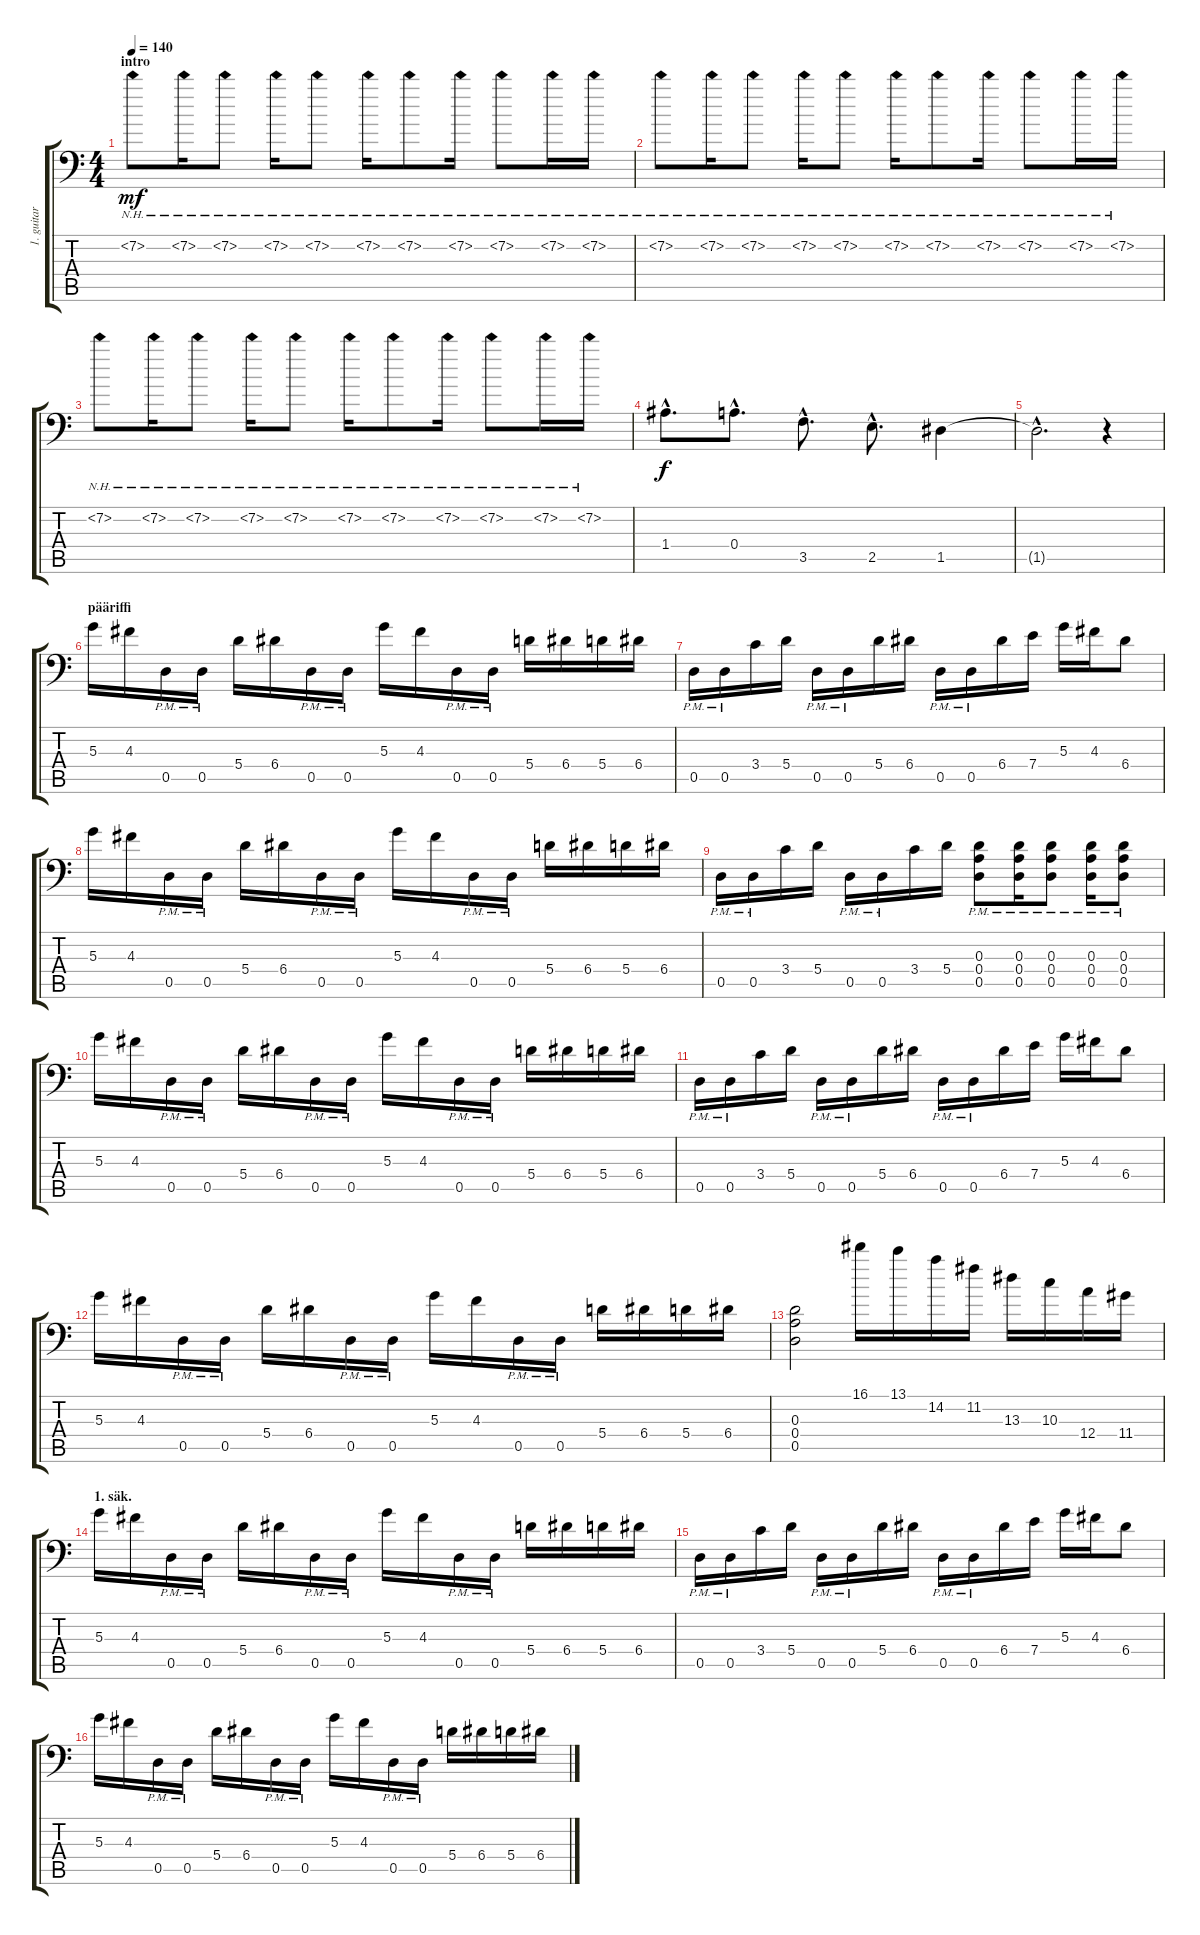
\track ("1. guitar" "1. guitar") {instrument distortionguitar}
\staff {score tabs}
\tuning (B3 G3 D3 A2 D2 A1) {hide}
\ts (4 4)
\section ("" "intro")
\tempo 140
\clef f4
\ks c
7.2{nh}.8{dy mf instrument distortionguitar} 7.2{nh}.16 7.2{nh}.8 7.2{nh}.16 7.2{nh}.8 7.2{nh}.16 7.2{nh}.8 7.2{nh}.16 7.2{nh}.8 7.2{nh}.16 7.2{nh}.16 |
7.2{nh}.8 7.2{nh}.16 7.2{nh}.8 7.2{nh}.16 7.2{nh}.8 7.2{nh}.16 7.2{nh}.8 7.2{nh}.16 7.2{nh}.8 7.2{nh}.16 7.2{nh}.16 |
7.2{nh}.8 7.2{nh}.16 7.2{nh}.8 7.2{nh}.16 7.2{nh}.8 7.2{nh}.16 7.2{nh}.8 7.2{nh}.16 7.2{nh}.8 7.2{nh}.16 7.2{nh}.16 |
1.4{hac}.8{d dy f} 0.4{hac}.8{d} 3.5{hac}.8{d} 2.5{hac}.8{d} 1.5.4{balance 8} |
1.5{hac t}.2{d} r.4 |
\section ("" "pääriffi")
5.3.16{balance 0} 4.3.16 0.5{pm}.16 0.5{pm}.16 5.4.16 6.4.16 0.5{pm}.16 0.5{pm}.16 5.3.16 4.3.16 0.5{pm}.16 0.5{pm}.16 5.4.16 6.4.16 5.4.16 6.4.16 |
0.5{pm}.16 0.5{pm}.16 3.4.16 5.4.16 0.5{pm}.16 0.5{pm}.16 5.4.16 6.4.16 0.5{pm}.16 0.5{pm}.16 6.4.16 7.4.16 5.3.16 4.3.16 6.4.8 |
5.3.16 4.3.16 0.5{pm}.16 0.5{pm}.16 5.4.16 6.4.16 0.5{pm}.16 0.5{pm}.16 5.3.16 4.3.16 0.5{pm}.16 0.5{pm}.16 5.4.16 6.4.16 5.4.16 6.4.16 |
0.5{pm}.16 0.5{pm}.16 3.4.16 5.4.16 0.5{pm}.16 0.5{pm}.16 3.4.16 5.4.16 (0.3{pm} 0.4{pm} 0.5{pm}).8 (0.3{pm} 0.4{pm} 0.5{pm}).16 (0.3{pm} 0.4{pm} 0.5{pm}).8 (0.3{pm} 0.4{pm} 0.5{pm}).16 (0.3{pm} 0.4{pm} 0.5{pm}).8 |
5.3.16 4.3.16 0.5{pm}.16 0.5{pm}.16 5.4.16 6.4.16 0.5{pm}.16 0.5{pm}.16 5.3.16 4.3.16 0.5{pm}.16 0.5{pm}.16 5.4.16 6.4.16 5.4.16 6.4.16 |
0.5{pm}.16 0.5{pm}.16 3.4.16 5.4.16 0.5{pm}.16 0.5{pm}.16 5.4.16 6.4.16 0.5{pm}.16 0.5{pm}.16 6.4.16 7.4.16 5.3.16 4.3.16 6.4.8 |
5.3.16 4.3.16 0.5{pm}.16 0.5{pm}.16 5.4.16 6.4.16 0.5{pm}.16 0.5{pm}.16 5.3.16 4.3.16 0.5{pm}.16 0.5{pm}.16 5.4.16 6.4.16 5.4.16 6.4.16 |
(0.3 0.4 0.5).2 16.1.16 13.1.16 14.2.16 11.2.16 13.3.16 10.3.16 12.4.16 11.4.16 |
\section ("" "1. säk.")
5.3.16 4.3.16 0.5{pm}.16 0.5{pm}.16 5.4.16 6.4.16 0.5{pm}.16 0.5{pm}.16 5.3.16 4.3.16 0.5{pm}.16 0.5{pm}.16 5.4.16 6.4.16 5.4.16 6.4.16 |
0.5{pm}.16 0.5{pm}.16 3.4.16 5.4.16 0.5{pm}.16 0.5{pm}.16 5.4.16 6.4.16 0.5{pm}.16 0.5{pm}.16 6.4.16 7.4.16 5.3.16 4.3.16 6.4.8 |
5.3.16 4.3.16 0.5{pm}.16 0.5{pm}.16 5.4.16 6.4.16 0.5{pm}.16 0.5{pm}.16 5.3.16 4.3.16 0.5{pm}.16 0.5{pm}.16 5.4.16 6.4.16 5.4.16 6.4.16
